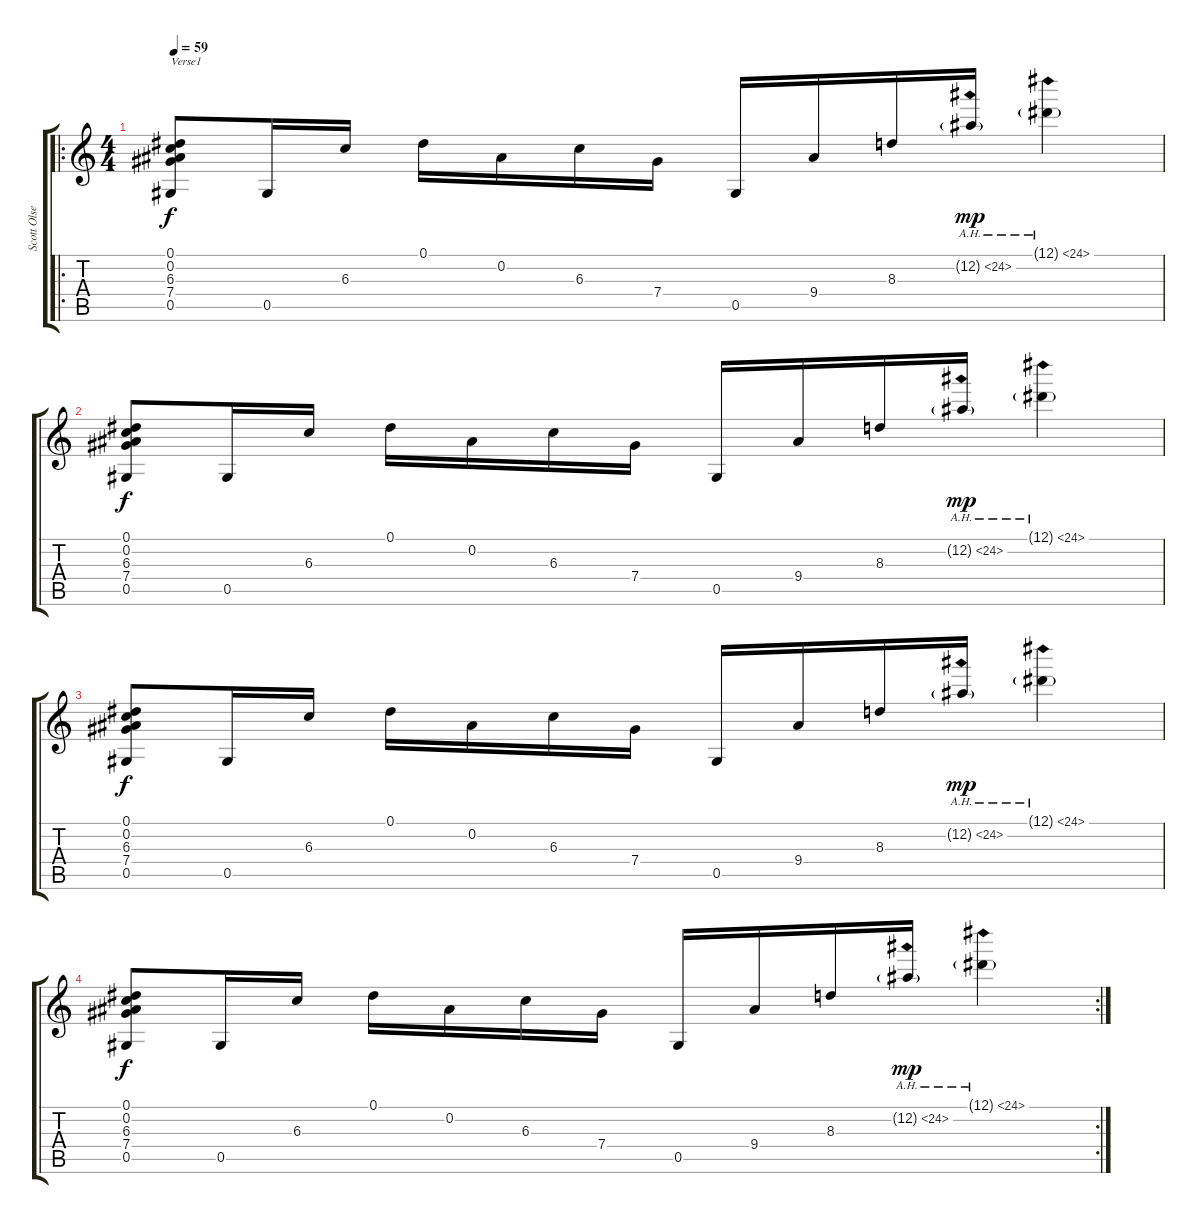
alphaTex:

\track ("Scott Olsen" "Scott Olse") {instrument acousticguitarsteel}
\staff {score tabs}
\tuning (Eb4 Bb3 Gb3 Db3 Ab2 Eb2) {hide}
\ro
\ts (4 4)
\tempo 59
\clef g2
\ks c
(0.1 0.2 6.3 7.4 0.5).8{txt "Verse1" dy f} 0.5.16 6.3.16 0.1.16 0.2.16 6.3.16 7.4.16 0.5.16 9.4.16 8.3.16 12.2{ah 12 g}.16{dy mp} 12.1{ah 12 g}.4 |
(0.1 0.2 6.3 7.4 0.5).8{dy f} 0.5.16 6.3.16 0.1.16 0.2.16 6.3.16 7.4.16 0.5.16 9.4.16 8.3.16 12.2{ah 12 g}.16{dy mp} 12.1{ah 12 g}.4 |
(0.1 0.2 6.3 7.4 0.5).8{dy f} 0.5.16 6.3.16 0.1.16 0.2.16 6.3.16 7.4.16 0.5.16 9.4.16 8.3.16 12.2{ah 12 g}.16{dy mp} 12.1{ah 12 g}.4 |
\rc 2
(0.1 0.2 6.3 7.4 0.5).8{dy f} 0.5.16 6.3.16 0.1.16 0.2.16 6.3.16 7.4.16 0.5.16 9.4.16 8.3.16 12.2{ah 12 g}.16{dy mp} 12.1{ah 12 g}.4
